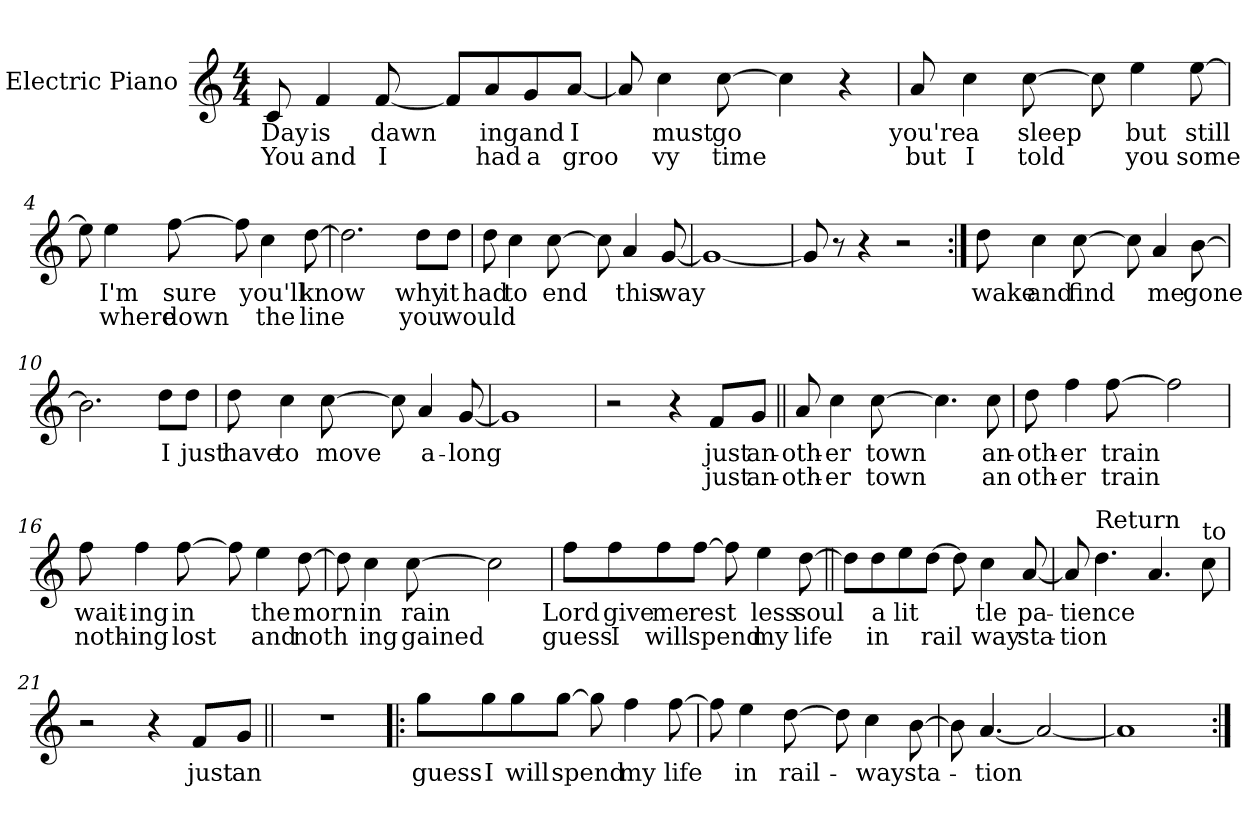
**kern	**text	**text
*part1	*part1	*part1
*staff1	*staff1	*staff1
*I"Electric Piano	*	*
*I'E.Pno	*	*
*clefG2	*	*
*k[]	*	*
*C:	*	*
*M4/4	*	*
=1	=1	=1
8c/	Day	You
4f/	is	and
[8f/	-dawn	I
8f/L]	.	.
8a/	ing	had
8g/	and	a
[8a/J	I	-groo
=2	=2	=2
8a/]	.	.
4cc\	must	vy
[8cc\	go	time
4cc\]	.	.
4r	.	.
!!LO:LB:g=z
=3	=3	=3
8a/	you're	but
4cc\	a	I
[8cc\	sleep	told
8cc\]	.	.
4ee\	but	you
[8ee\	still	-some
=4	=4	=4
8ee\]	.	.
4ee\	I'm	where
[8ff\	sure	down
8ff\]	.	.
4cc\	you'll	the
[8dd\	know	line
=5	=5	=5
2.dd\]	.	.
8dd\L	why	you
8dd\J	it	would
!!LO:LB:g=z
=6	=6	=6
8dd\	had	.
4cc\	to	.
[8cc\	end	.
8cc\]	.	.
4a/	this	.
[8g/	way	.
=7	=7	=7
1g_	.	.
=8	=8	=8
8g/]	.	.
8r	.	.
4r	.	.
2r	.	.
=9:|!	=9:|!	=9:|!
8dd\	wake	.
4cc\	and	.
[8cc\	find	.
8cc\]	.	.
4a/	me	.
[8b\	gone	.
=10	=10	=10
2.b\]	.	.
8dd\L	I	.
8dd\J	just	.
!!LO:LB:g=z
=11	=11	=11
8dd\	have	.
4cc\	to	.
[8cc\	move	.
8cc\]	.	.
4a/	a-	.
[8g/	-long	.
=12	=12	=12
1g]	.	.
=13	=13	=13
2r	.	.
4r	.	.
8f/L	just	just
8g/J	an-	an-
=14||	=14||	=14||
8a/	-oth-	-oth-
4cc\	-er	-er
[8cc\	town	town
4.cc\]	.	.
8cc\	an-	an
=15	=15	=15
8dd\	oth-	oth-
4ff\	-er	-er
[8ff\	train	train
2ff\]	.	.
!!LO:LB:g=z
=16	=16	=16
8ff\	wait-	noth-
4ff\	-ing	-ing
[8ff\	in	lost
8ff\]	.	.
4ee\	the	and
[8dd\	morn	noth
=17	=17	=17
8dd\]	.	.
4cc\	in	ing
[8cc\	rain	gained
2cc\]	.	.
=18	=18	=18
8ff\L	Lord	guess
8ff\	give	I
8ff\	me	will
[8ff\J	-rest	spend
8ff\]	.	.
4ee\	less	my
[8dd\	soul	life
!!LO:LB:g=z
=19||	=19||	=19||
8dd\L]	.	.
8dd\	a	in
8ee\	lit	.
[8dd\J	.	-rail
8dd\]	.	.
4cc\	tle	way
[8a/	pa-	sta-
=20	=20	=20
8a/]	-tience	-tion
!LO:TX:a:t=Return	!	!
4.dd\	.	.
4.a/	.	.
!LO:TX:a:t=to	!	!
8cc\	.	.
=21	=21	=21
2r	.	.
4r	.	.
8f/L	just	.
8g/J	an	.
=22||	=22||	=22||
1r	.	.
!!LO:LB:g=z
=23!|:	=23!|:	=23!|:
8gg\L	guess	.
8gg\	I	.
8gg\	will	.
[8gg\J	spend	.
8gg\]	.	.
4ff\	my	.
[8ff\	life	.
=24	=24	=24
8ff\]	.	.
4ee\	in	.
[8dd\	rail-	.
8dd\]	.	.
4cc\	way	.
[8b\	sta-	.
=25	=25	=25
8b\]	.	.
[4.a/	tion	.
2a/_	.	.
=26	=26	=26
1a]	.	.
=:|!	=:|!	=:|!
*-	*-	*-
